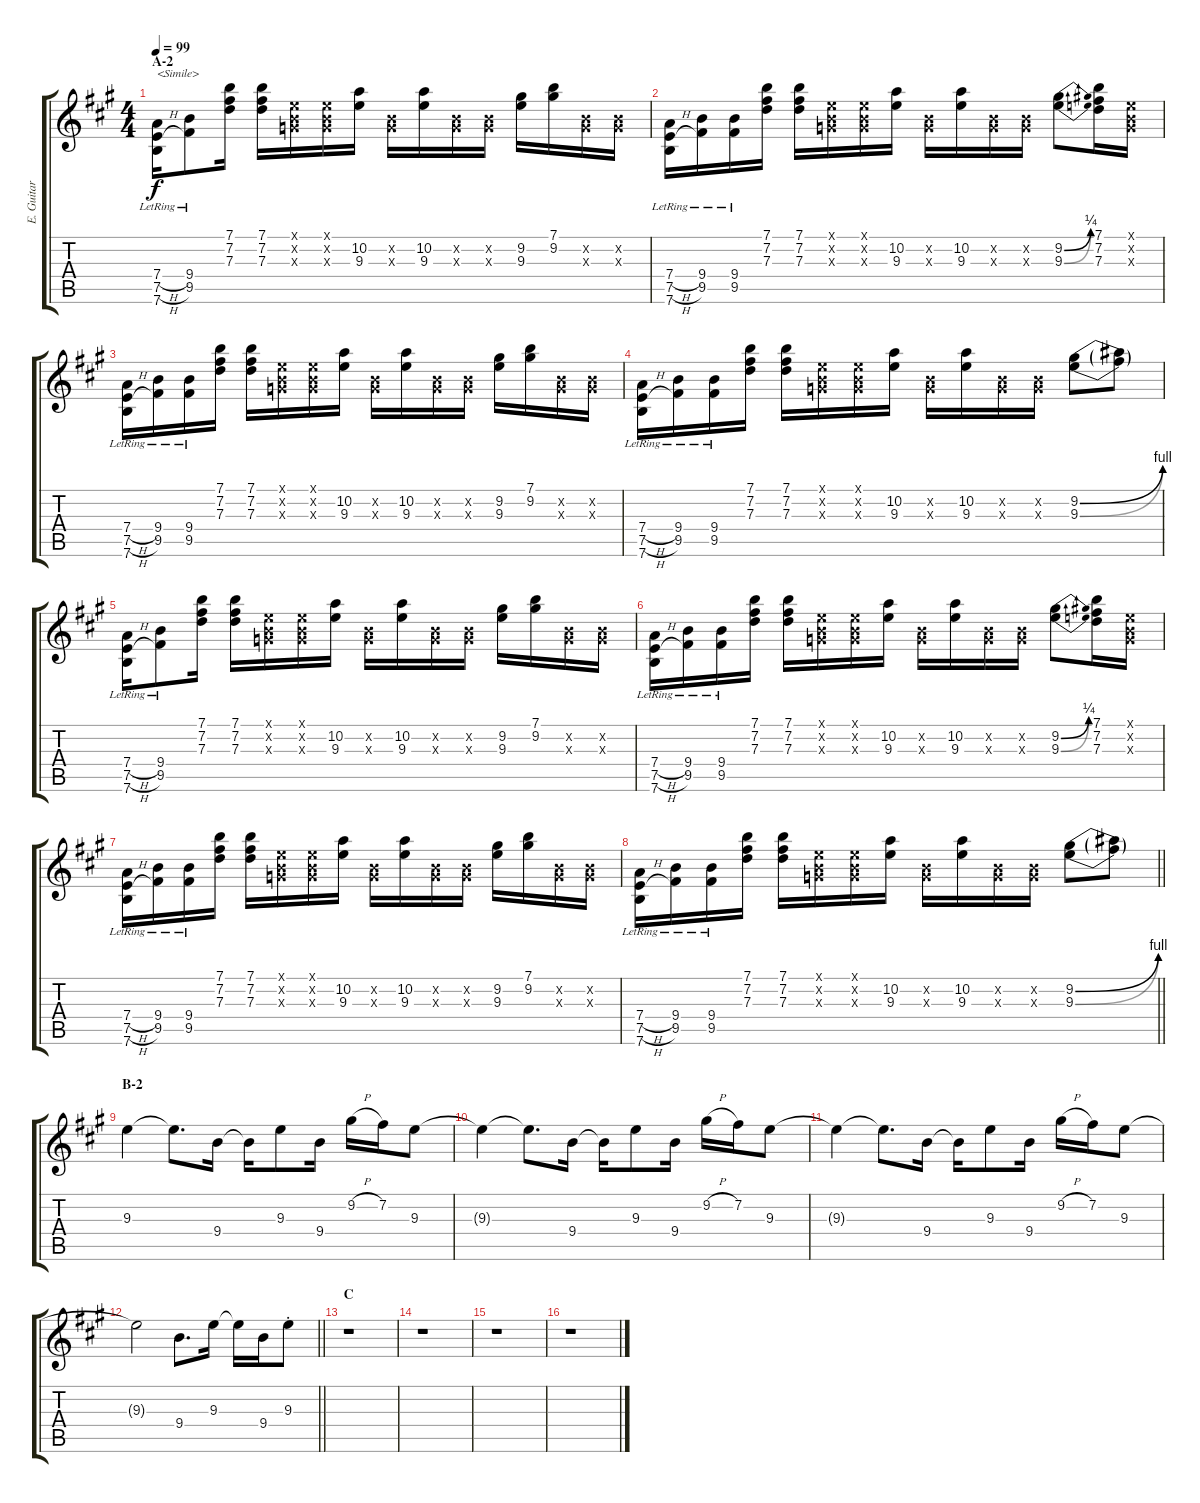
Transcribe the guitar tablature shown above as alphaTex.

\track ("E. Guitar I" "E. Guitar ") {instrument electricguitarclean}
\staff {score tabs}
\tuning (E4 B3 G3 D3 A2 E2) {hide}
\ts (4 4)
\section ("" "A-2")
\tempo 99
\clef g2
\ks a
(7.4{h lr} 7.5{h lr} 7.6{lr}).16{txt "<Simile>" dy f} (9.4{lr} 9.5{lr}).8 (7.1 7.2 7.3).16 (7.1 7.2 7.3).16 (0.1{x} 0.2{x} 0.3{x}).16 (0.1{x} 0.2{x} 0.3{x}).16 (10.2 9.3).16 (0.2{x} 0.3{x}).16 (10.2 9.3).16 (0.2{x} 0.3{x}).16 (0.2{x} 0.3{x}).16 (9.2 9.3).16 (7.1 9.2).16 (0.2{x} 0.3{x}).16 (0.2{x} 0.3{x}).16 |
(7.4{h lr} 7.5{h lr} 7.6{lr}).16 (9.4{lr} 9.5{lr}).16 (9.4{lr} 9.5{lr}).16 (7.1 7.2 7.3).16 (7.1 7.2 7.3).16 (0.1{x} 0.2{x} 0.3{x}).16 (0.1{x} 0.2{x} 0.3{x}).16 (10.2 9.3).16 (0.2{x} 0.3{x}).16 (10.2 9.3).16 (0.2{x} 0.3{x}).16 (0.2{x} 0.3{x}).16 (9.2{be (bend 0 0 60 1)} 9.3{be (bend 0 0 60 1)}).8 (7.1 7.2 7.3).16 (0.1{x} 0.2{x} 0.3{x}).16 |
(7.4{h lr} 7.5{h lr} 7.6{lr}).16 (9.4{lr} 9.5{lr}).16 (9.4{lr} 9.5{lr}).16 (7.1 7.2 7.3).16 (7.1 7.2 7.3).16 (0.1{x} 0.2{x} 0.3{x}).16 (0.1{x} 0.2{x} 0.3{x}).16 (10.2 9.3).16 (0.2{x} 0.3{x}).16 (10.2 9.3).16 (0.2{x} 0.3{x}).16 (0.2{x} 0.3{x}).16 (9.2 9.3).16 (7.1 9.2).16 (0.2{x} 0.3{x}).16 (0.2{x} 0.3{x}).16 |
(7.4{h lr} 7.5{h lr} 7.6{lr}).16 (9.4{lr} 9.5{lr}).16 (9.4{lr} 9.5{lr}).16 (7.1 7.2 7.3).16 (7.1 7.2 7.3).16 (0.1{x} 0.2{x} 0.3{x}).16 (0.1{x} 0.2{x} 0.3{x}).16 (10.2 9.3).16 (0.2{x} 0.3{x}).16 (10.2 9.3).16 (0.2{x} 0.3{x}).16 (0.2{x} 0.3{x}).16 (9.2{be (bend 0 0 60 4)} 9.3{be (bend 0 0 60 4)}).8 (9.2{t} 9.3{t}).8 |
(7.4{h lr} 7.5{h lr} 7.6{lr}).16 (9.4{lr} 9.5{lr}).8 (7.1 7.2 7.3).16 (7.1 7.2 7.3).16 (0.1{x} 0.2{x} 0.3{x}).16 (0.1{x} 0.2{x} 0.3{x}).16 (10.2 9.3).16 (0.2{x} 0.3{x}).16 (10.2 9.3).16 (0.2{x} 0.3{x}).16 (0.2{x} 0.3{x}).16 (9.2 9.3).16 (7.1 9.2).16 (0.2{x} 0.3{x}).16 (0.2{x} 0.3{x}).16 |
(7.4{h lr} 7.5{h lr} 7.6{lr}).16 (9.4{lr} 9.5{lr}).16 (9.4{lr} 9.5{lr}).16 (7.1 7.2 7.3).16 (7.1 7.2 7.3).16 (0.1{x} 0.2{x} 0.3{x}).16 (0.1{x} 0.2{x} 0.3{x}).16 (10.2 9.3).16 (0.2{x} 0.3{x}).16 (10.2 9.3).16 (0.2{x} 0.3{x}).16 (0.2{x} 0.3{x}).16 (9.2{be (bend 0 0 60 1)} 9.3{be (bend 0 0 60 1)}).8 (7.1 7.2 7.3).16 (0.1{x} 0.2{x} 0.3{x}).16 |
(7.4{h lr} 7.5{h lr} 7.6{lr}).16 (9.4{lr} 9.5{lr}).16 (9.4{lr} 9.5{lr}).16 (7.1 7.2 7.3).16 (7.1 7.2 7.3).16 (0.1{x} 0.2{x} 0.3{x}).16 (0.1{x} 0.2{x} 0.3{x}).16 (10.2 9.3).16 (0.2{x} 0.3{x}).16 (10.2 9.3).16 (0.2{x} 0.3{x}).16 (0.2{x} 0.3{x}).16 (9.2 9.3).16 (7.1 9.2).16 (0.2{x} 0.3{x}).16 (0.2{x} 0.3{x}).16 |
\barLineRight lightlight
(7.4{h lr} 7.5{h lr} 7.6{lr}).16 (9.4{lr} 9.5{lr}).16 (9.4{lr} 9.5{lr}).16 (7.1 7.2 7.3).16 (7.1 7.2 7.3).16 (0.1{x} 0.2{x} 0.3{x}).16 (0.1{x} 0.2{x} 0.3{x}).16 (10.2 9.3).16 (0.2{x} 0.3{x}).16 (10.2 9.3).16 (0.2{x} 0.3{x}).16 (0.2{x} 0.3{x}).16 (9.2{be (bend 0 0 60 4)} 9.3{be (bend 0 0 60 4)}).8 (9.2{t} 9.3{t}).8 |
\section ("" "B-2")
9.3.4 9.3{t}.8{d} 9.4.16 9.4{t}.16 9.3.8 9.4.16 9.2{h}.16 7.2.16 9.3.8 |
9.3{t}.4 9.3{t}.8{d} 9.4.16 9.4{t}.16 9.3.8 9.4.16 9.2{h}.16 7.2.16 9.3.8 |
9.3{t}.4 9.3{t}.8{d} 9.4.16 9.4{t}.16 9.3.8 9.4.16 9.2{h}.16 7.2.16 9.3.8 |
\barLineRight lightlight
9.3{t}.2 9.4.8{d} 9.3.16 9.3{t}.16 9.4.16 9.3{st}.8 |
\section ("" "C")
r.1 |
r.1 |
r.1 |
r.1
